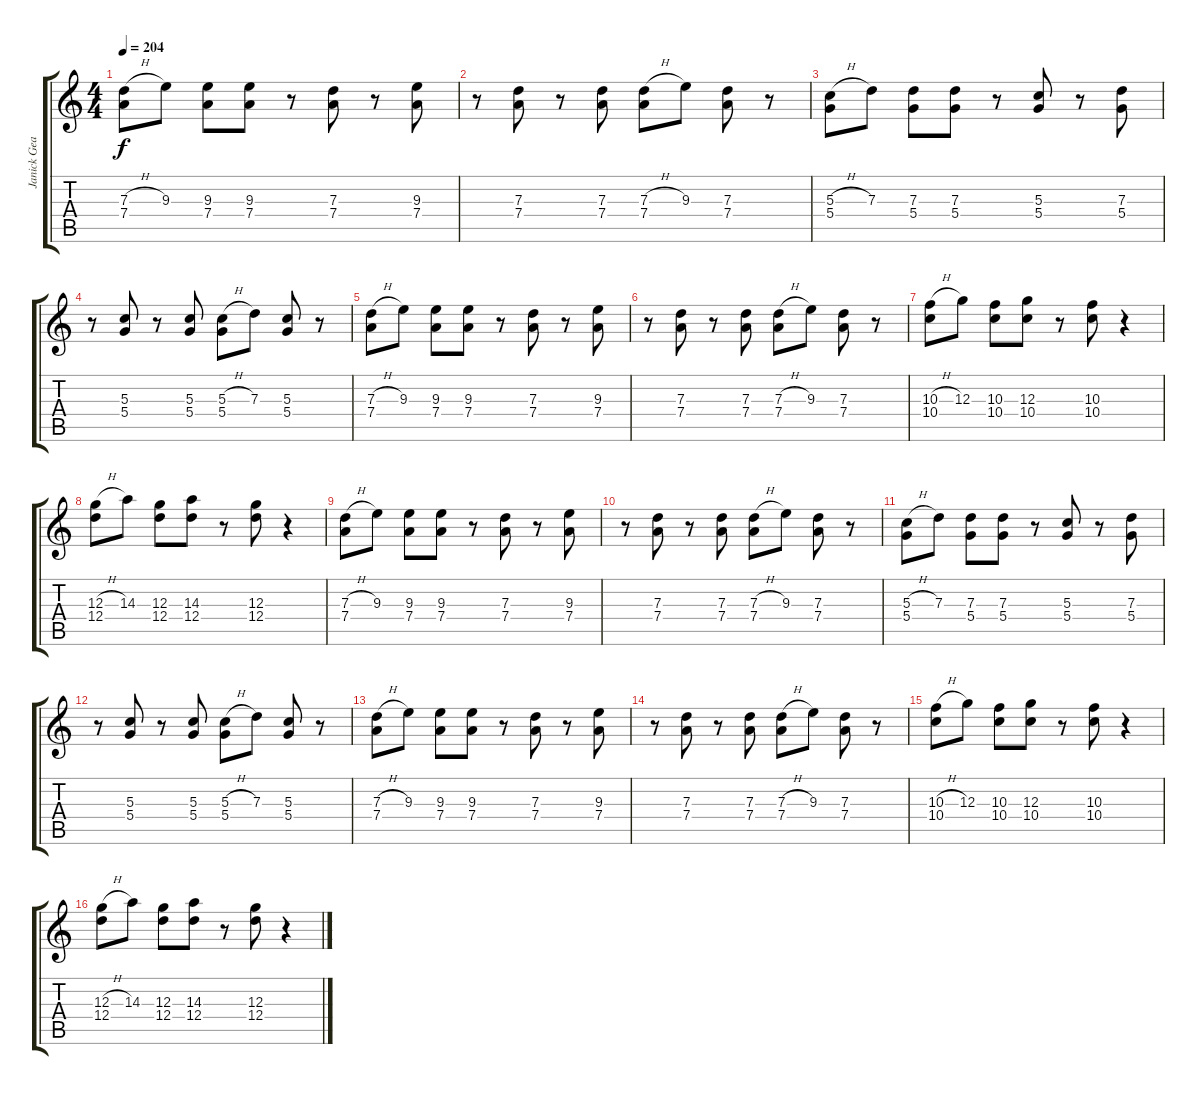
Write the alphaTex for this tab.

\track ("Janick Gears (Distortion Guitar)" "Janick Gea") {instrument distortionguitar}
\staff {score tabs}
\tuning (E4 B3 G3 D3 A2 E2) {hide}
\ts (4 4)
\tempo 204
\clef g2
\ks c
(7.3{h} 7.4).8{dy f instrument distortionguitar} 9.3.8 (9.3 7.4).8 (9.3 7.4).8 r.8 (7.3 7.4).8 r.8 (9.3 7.4).8 |
r.8 (7.3 7.4).8 r.8 (7.3 7.4).8 (7.3{h} 7.4).8 9.3.8 (7.3 7.4).8 r.8 |
(5.3{h} 5.4).8 7.3.8 (7.3 5.4).8 (7.3 5.4).8 r.8 (5.3 5.4).8 r.8 (7.3 5.4).8 |
r.8 (5.3 5.4).8 r.8 (5.3 5.4).8 (5.3{h} 5.4).8 7.3.8 (5.3 5.4).8 r.8 |
(7.3{h} 7.4).8 9.3.8 (9.3 7.4).8 (9.3 7.4).8 r.8 (7.3 7.4).8 r.8 (9.3 7.4).8 |
r.8 (7.3 7.4).8 r.8 (7.3 7.4).8 (7.3{h} 7.4).8 9.3.8 (7.3 7.4).8 r.8 |
(10.3{h} 10.4).8 12.3.8 (10.3 10.4).8 (12.3 10.4).8 r.8 (10.3 10.4).8 r.4 |
(12.3{h} 12.4).8 14.3.8 (12.3 12.4).8 (14.3 12.4).8 r.8 (12.3 12.4).8 r.4 |
(7.3{h} 7.4).8 9.3.8 (9.3 7.4).8 (9.3 7.4).8 r.8 (7.3 7.4).8 r.8 (9.3 7.4).8 |
r.8 (7.3 7.4).8 r.8 (7.3 7.4).8 (7.3{h} 7.4).8 9.3.8 (7.3 7.4).8 r.8 |
(5.3{h} 5.4).8 7.3.8 (7.3 5.4).8 (7.3 5.4).8 r.8 (5.3 5.4).8 r.8 (7.3 5.4).8 |
r.8 (5.3 5.4).8 r.8 (5.3 5.4).8 (5.3{h} 5.4).8 7.3.8 (5.3 5.4).8 r.8 |
(7.3{h} 7.4).8 9.3.8 (9.3 7.4).8 (9.3 7.4).8 r.8 (7.3 7.4).8 r.8 (9.3 7.4).8 |
r.8 (7.3 7.4).8 r.8 (7.3 7.4).8 (7.3{h} 7.4).8 9.3.8 (7.3 7.4).8 r.8 |
(10.3{h} 10.4).8 12.3.8 (10.3 10.4).8 (12.3 10.4).8 r.8 (10.3 10.4).8 r.4 |
(12.3{h} 12.4).8 14.3.8 (12.3 12.4).8 (14.3 12.4).8 r.8 (12.3 12.4).8 r.4
